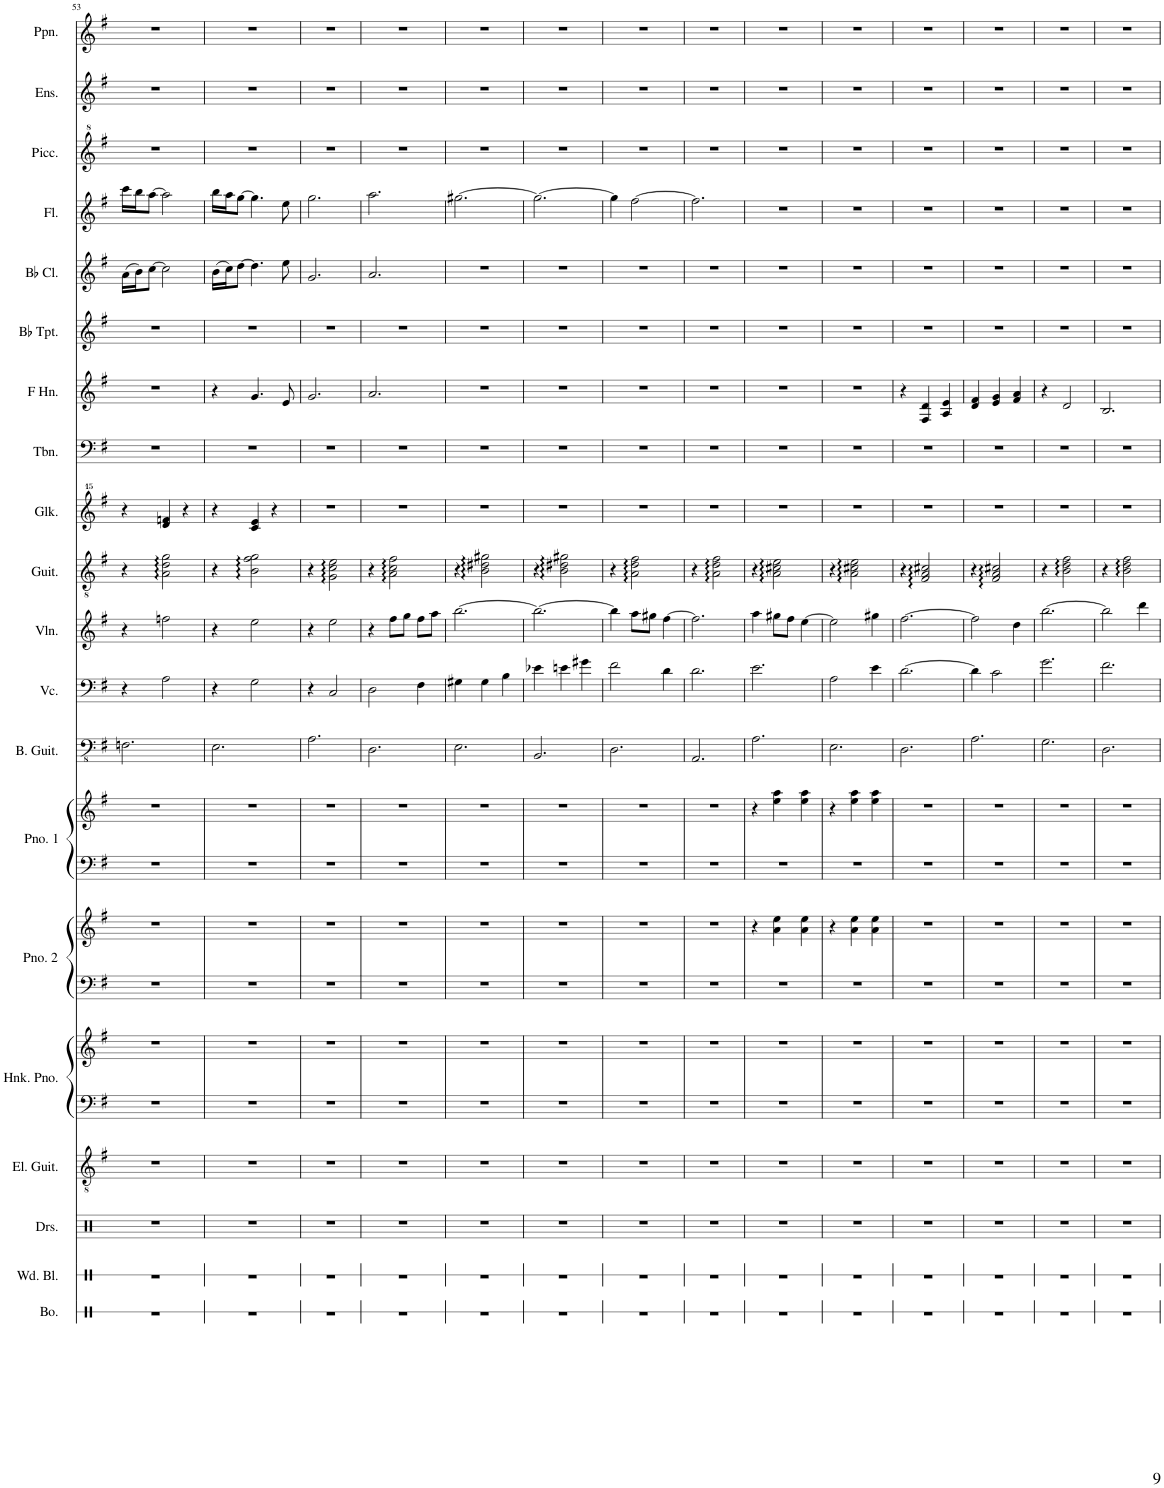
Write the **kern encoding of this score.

**kern	**kern	**kern	**kern	**kern	**kern	**kern	**kern	**kern	**kern	**kern	**kern	**kern	**kern	**kern	**kern	**kern	**kern	**kern	**kern	**kern	**kern	**kern
*part20	*part19	*part18	*part17	*part16	*part16	*part15	*part15	*part14	*part14	*part13	*part12	*part11	*part10	*part9	*part8	*part7	*part6	*part5	*part4	*part3	*part2	*part1
*staff23	*staff22	*staff21	*staff20	*staff19	*staff18	*staff17	*staff16	*staff15	*staff14	*staff13	*staff12	*staff11	*staff10	*staff9	*staff8	*staff7	*staff6	*staff5	*staff4	*staff3	*staff2	*staff1
*I"Bongos	*I"Wood Blocks	*I"Drumset	*I"Electric Guitar	*I"Honky Tonk Piano	*	*I"Piano 2	*	*I"Piano 1	*	*I"Bass Guitar	*I"Violoncello	*I"Violin	*I"Acoustic Guitar	*I"Glockenspiel	*I"Trombone	*I"Horn in F	*I"Bb Trumpet	*I"Bb Clarinet	*I"Flute	*I"Piccolo	*I"Ensemble	*I"Pippin
*I'Bo.	*I'Wd. Bl.	*I'Drs.	*I'El. Guit.	*I'Hnk. Pno.	*	*I'Pno. 2	*	*I'Pno. 1	*	*I'B. Guit.	*I'Vc.	*I'Vln.	*I'Guit.	*I'Glk.	*I'Tbn.	*	*I'Bb Tpt.	*I'Bb Cl.	*I'Fl.	*I'Picc.	*I'Ens.	*I'Ppn.
!!LO:PB:g=z
*clefX	*clefX	*clefX	*clefGv2	*clefF4	*clefG2	*clefF4	*clefG2	*clefF4	*clefG2	*clefFv4	*clefF4	*clefG2	*clefGv2	*clefG^^2	*clefF4	*clefG2	*clefG2	*clefG2	*clefG2	*clefG^2	*clefG2	*clefG2
*	*	*	*	*	*	*	*	*	*	*	*	*	*	*	*	*ITrd4c7	*ITrd1c2	*ITrd1c2	*	*ITrd-7c-12	*	*
*k[]	*k[]	*k[]	*k[f#]	*k[f#]	*k[f#]	*k[f#]	*k[f#]	*k[f#]	*k[f#]	*k[f#]	*k[f#]	*k[f#]	*k[f#]	*k[f#]	*k[f#]	*k[f#]	*k[f#]	*k[f#]	*k[f#]	*k[f#]	*k[f#]	*k[f#]
*M3/4	*M3/4	*M3/4	*M3/4	*M3/4	*M3/4	*M3/4	*M3/4	*M3/4	*M3/4	*M3/4	*M3/4	*M3/4	*M3/4	*M3/4	*M3/4	*M3/4	*M3/4	*M3/4	*M3/4	*M3/4	*M3/4	*M3/4
=53	=53	=53	=53	=53	=53	=53	=53	=53	=53	=53	=53	=53	=53	=53	=53	=53	=53	=53	=53	=53	=53	=53
2.r	2.r	2.r	2.r	2.r	2.r	2.r	2.r	2.r	2.r	2.FFn\	4r	4r	4r	4r	2.r	2.r	2.r	(16a\LL	16ccc\LL	2.r	2.r	2.r
.	.	.	.	.	.	.	.	.	.	.	.	.	.	.	.	.	.	16b\J)	16bb\J	.	.	.
.	.	.	.	.	.	.	.	.	.	.	.	.	.	.	.	.	.	[8cc\J	[8aa\J	.	.	.
.	.	.	.	.	.	.	.	.	.	.	2A\	2ffn\	2A\ 2d\ 2g\	4ddd/ 4fffn/	.	.	.	2cc\]	2aa\]	.	.	.
.	.	.	.	.	.	.	.	.	.	.	.	.	.	4r	.	.	.	.	.	.	.	.
=54	=54	=54	=54	=54	=54	=54	=54	=54	=54	=54	=54	=54	=54	=54	=54	=54	=54	=54	=54	=54	=54	=54
2.r	2.r	2.r	2.r	2.r	2.r	2.r	2.r	2.r	2.r	2.EE\	4r	4r	4r	4r	2.r	4r	2.r	(16b\LL	16bb\LL	2.r	2.r	2.r
.	.	.	.	.	.	.	.	.	.	.	.	.	.	.	.	.	.	16cc\J)	16aa\J	.	.	.
.	.	.	.	.	.	.	.	.	.	.	.	.	.	.	.	.	.	[8dd\J	[8gg\J	.	.	.
.	.	.	.	.	.	.	.	.	.	.	2G\	2ee\	2B\ 2f#\ 2g\	4ccc/ 4eee/	.	4.g/	.	4.dd\]	4.gg\]	.	.	.
.	.	.	.	.	.	.	.	.	.	.	.	.	.	4r	.	.	.	.	.	.	.	.
.	.	.	.	.	.	.	.	.	.	.	.	.	.	.	.	8e/	.	8ee\	8ee\	.	.	.
=55	=55	=55	=55	=55	=55	=55	=55	=55	=55	=55	=55	=55	=55	=55	=55	=55	=55	=55	=55	=55	=55	=55
2.r	2.r	2.r	2.r	2.r	2.r	2.r	2.r	2.r	2.r	2.AA\	4r	4r	4r	2.r	2.r	2.g/	2.r	2.g/	2.gg\	2.r	2.r	2.r
.	.	.	.	.	.	.	.	.	.	.	2C/	2ee\	2G\ 2c\ 2e\	.	.	.	.	.	.	.	.	.
=56	=56	=56	=56	=56	=56	=56	=56	=56	=56	=56	=56	=56	=56	=56	=56	=56	=56	=56	=56	=56	=56	=56
2.r	2.r	2.r	2.r	2.r	2.r	2.r	2.r	2.r	2.r	2.DD\	2D\	4r	4r	2.r	2.r	2.a/	2.r	2.a/	2.aa\	2.r	2.r	2.r
.	.	.	.	.	.	.	.	.	.	.	.	8ff#\L	2A\ 2c\ 2f#\	.	.	.	.	.	.	.	.	.
.	.	.	.	.	.	.	.	.	.	.	.	8gg\J	.	.	.	.	.	.	.	.	.	.
.	.	.	.	.	.	.	.	.	.	.	4F#\	8ff#\L	.	.	.	.	.	.	.	.	.	.
.	.	.	.	.	.	.	.	.	.	.	.	8aa\J	.	.	.	.	.	.	.	.	.	.
=57	=57	=57	=57	=57	=57	=57	=57	=57	=57	=57	=57	=57	=57	=57	=57	=57	=57	=57	=57	=57	=57	=57
2.r	2.r	2.r	2.r	2.r	2.r	2.r	2.r	2.r	2.r	2.EE\	4G#X\	[2.bb\	4r	2.r	2.r	2.r	2.r	2.r	[2.gg#X\	2.r	2.r	2.r
.	.	.	.	.	.	.	.	.	.	.	4G#\	.	2B\ 2d#X\ 2g#X\	.	.	.	.	.	.	.	.	.
.	.	.	.	.	.	.	.	.	.	.	4B\	.	.	.	.	.	.	.	.	.	.	.
=58	=58	=58	=58	=58	=58	=58	=58	=58	=58	=58	=58	=58	=58	=58	=58	=58	=58	=58	=58	=58	=58	=58
2.r	2.r	2.r	2.r	2.r	2.r	2.r	2.r	2.r	2.r	2.BBB/	4e-X\	2.bb\_	4r	2.r	2.r	2.r	2.r	2.r	2.gg#\_	2.r	2.r	2.r
.	.	.	.	.	.	.	.	.	.	.	4en\	.	2B\ 2d#X\ 2g#X\	.	.	.	.	.	.	.	.	.
.	.	.	.	.	.	.	.	.	.	.	4g#X\	.	.	.	.	.	.	.	.	.	.	.
=59	=59	=59	=59	=59	=59	=59	=59	=59	=59	=59	=59	=59	=59	=59	=59	=59	=59	=59	=59	=59	=59	=59
2.r	2.r	2.r	2.r	2.r	2.r	2.r	2.r	2.r	2.r	2.DD\	2f#\	4bb\]	4r	2.r	2.r	2.r	2.r	2.r	4gg#\]	2.r	2.r	2.r
.	.	.	.	.	.	.	.	.	.	.	.	8aa\L	2A\ 2d\ 2f#\	.	.	.	.	.	[2ff#\	.	.	.
.	.	.	.	.	.	.	.	.	.	.	.	8gg#X\J	.	.	.	.	.	.	.	.	.	.
.	.	.	.	.	.	.	.	.	.	.	4d\	[4ff#\	.	.	.	.	.	.	.	.	.	.
=60	=60	=60	=60	=60	=60	=60	=60	=60	=60	=60	=60	=60	=60	=60	=60	=60	=60	=60	=60	=60	=60	=60
2.r	2.r	2.r	2.r	2.r	2.r	2.r	2.r	2.r	2.r	2.AAA/	2.d\	2.ff#\]	4r	2.r	2.r	2.r	2.r	2.r	2.ff#\]	2.r	2.r	2.r
.	.	.	.	.	.	.	.	.	.	.	.	.	2A\ 2d\ 2f#\	.	.	.	.	.	.	.	.	.
=61	=61	=61	=61	=61	=61	=61	=61	=61	=61	=61	=61	=61	=61	=61	=61	=61	=61	=61	=61	=61	=61	=61
2.r	2.r	2.r	2.r	2.r	2.r	2.r	4r	2.r	4r	2.AA\	2.e\	4aa\	4r	2.r	2.r	2.r	2.r	2.r	2.r	2.r	2.r	2.r
.	.	.	.	.	.	.	4a\ 4ee\	.	4ee\ 4aa\	.	.	8gg#X\L	2A\ 2c#X\ 2e\	.	.	.	.	.	.	.	.	.
.	.	.	.	.	.	.	.	.	.	.	.	8ff#\J	.	.	.	.	.	.	.	.	.	.
.	.	.	.	.	.	.	4a\ 4ee\	.	4ee\ 4aa\	.	.	[4ee\	.	.	.	.	.	.	.	.	.	.
=62	=62	=62	=62	=62	=62	=62	=62	=62	=62	=62	=62	=62	=62	=62	=62	=62	=62	=62	=62	=62	=62	=62
2.r	2.r	2.r	2.r	2.r	2.r	2.r	4r	2.r	4r	2.EE\	2A\	2ee\]	4r	2.r	2.r	2.r	2.r	2.r	2.r	2.r	2.r	2.r
.	.	.	.	.	.	.	4a\ 4ee\	.	4ee\ 4aa\	.	.	.	2A\ 2c#X\ 2e\	.	.	.	.	.	.	.	.	.
.	.	.	.	.	.	.	4a\ 4ee\	.	4ee\ 4aa\	.	4e\	4gg#X\	.	.	.	.	.	.	.	.	.	.
=63	=63	=63	=63	=63	=63	=63	=63	=63	=63	=63	=63	=63	=63	=63	=63	=63	=63	=63	=63	=63	=63	=63
2.r	2.r	2.r	2.r	2.r	2.r	2.r	2.r	2.r	2.r	2.DD\	[2.d\	[2.ff#\	4r	2.r	2.r	4r	2.r	2.r	2.r	2.r	2.r	2.r
.	.	.	.	.	.	.	.	.	.	.	.	.	2F#/ 2A/ 2c#X/	.	.	4F#/ 4d/	.	.	.	.	.	.
.	.	.	.	.	.	.	.	.	.	.	.	.	.	.	.	4A/ 4e/	.	.	.	.	.	.
=64	=64	=64	=64	=64	=64	=64	=64	=64	=64	=64	=64	=64	=64	=64	=64	=64	=64	=64	=64	=64	=64	=64
2.r	2.r	2.r	2.r	2.r	2.r	2.r	2.r	2.r	2.r	2.AA\	4d\]	2ff#\]	4r	2.r	2.r	4d/ 4f#/	2.r	2.r	2.r	2.r	2.r	2.r
.	.	.	.	.	.	.	.	.	.	.	2c\	.	2F#/ 2A/ 2c#X/	.	.	4e/ 4g/	.	.	.	.	.	.
.	.	.	.	.	.	.	.	.	.	.	.	4dd\	.	.	.	4f#/ 4a/	.	.	.	.	.	.
=65	=65	=65	=65	=65	=65	=65	=65	=65	=65	=65	=65	=65	=65	=65	=65	=65	=65	=65	=65	=65	=65	=65
2.r	2.r	2.r	2.r	2.r	2.r	2.r	2.r	2.r	2.r	2.GG\	2.g\	[2.bb\	4r	2.r	2.r	4r	2.r	2.r	2.r	2.r	2.r	2.r
.	.	.	.	.	.	.	.	.	.	.	.	.	2B\ 2d\ 2f#\	.	.	2d/	.	.	.	.	.	.
=66	=66	=66	=66	=66	=66	=66	=66	=66	=66	=66	=66	=66	=66	=66	=66	=66	=66	=66	=66	=66	=66	=66
2.r	2.r	2.r	2.r	2.r	2.r	2.r	2.r	2.r	2.r	2.DD\	2.f#\	2bb\]	4r	2.r	2.r	2.B/	2.r	2.r	2.r	2.r	2.r	2.r
.	.	.	.	.	.	.	.	.	.	.	.	.	2B\ 2d\ 2f#\	.	.	.	.	.	.	.	.	.
.	.	.	.	.	.	.	.	.	.	.	.	4ddd\	.	.	.	.	.	.	.	.	.	.
=	=	=	=	=	=	=	=	=	=	=	=	=	=	=	=	=	=	=	=	=	=	=
*-	*-	*-	*-	*-	*-	*-	*-	*-	*-	*-	*-	*-	*-	*-	*-	*-	*-	*-	*-	*-	*-	*-
